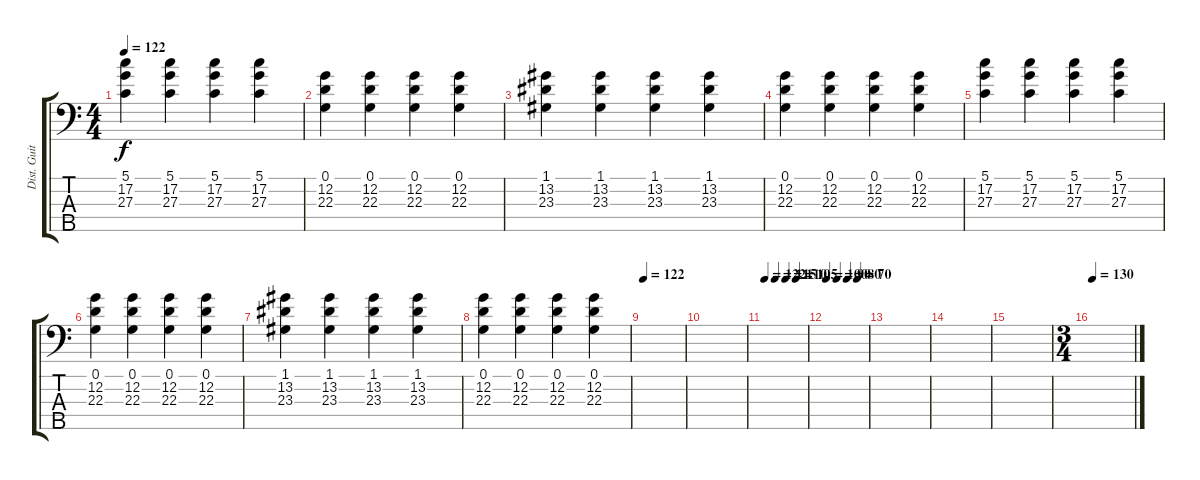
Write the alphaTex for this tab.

\track ("Dist. Guitar (L)" "Dist. Guit") {instrument distortionguitar}
\staff {score tabs}
\tuning (G2 D2 A1 E1 B0) {hide}
\ts (4 4)
\tempo 122
\clef f4
\ks c
(5.1 17.2 27.3).4{dy f} (5.1 17.2 27.3).4 (5.1 17.2 27.3).4 (5.1 17.2 27.3).4 |
(0.1 12.2 22.3).4 (0.1 12.2 22.3).4 (0.1 12.2 22.3).4 (0.1 12.2 22.3).4 |
(1.1 13.2 23.3).4 (1.1 13.2 23.3).4 (1.1 13.2 23.3).4 (1.1 13.2 23.3).4 |
(0.1 12.2 22.3).4 (0.1 12.2 22.3).4 (0.1 12.2 22.3).4 (0.1 12.2 22.3).4 |
(5.1 17.2 27.3).4 (5.1 17.2 27.3).4 (5.1 17.2 27.3).4 (5.1 17.2 27.3).4 |
(0.1 12.2 22.3).4 (0.1 12.2 22.3).4 (0.1 12.2 22.3).4 (0.1 12.2 22.3).4 |
(1.1 13.2 23.3).4 (1.1 13.2 23.3).4 (1.1 13.2 23.3).4 (1.1 13.2 23.3).4 |
(0.1 12.2 22.3).4 (0.1 12.2 22.3).4 (0.1 12.2 22.3).4 (0.1 12.2 22.3).4 |
\tempo 122
|
|
\tempo 122
\tempo (115 0.25)
\tempo (110 0.5)
\tempo (105 0.75)
|
\tempo 100
\tempo (90 0.25)
\tempo (80 0.5)
\tempo (70 0.75)
|
|
|
|
\ts (3 4)
\tempo 130
